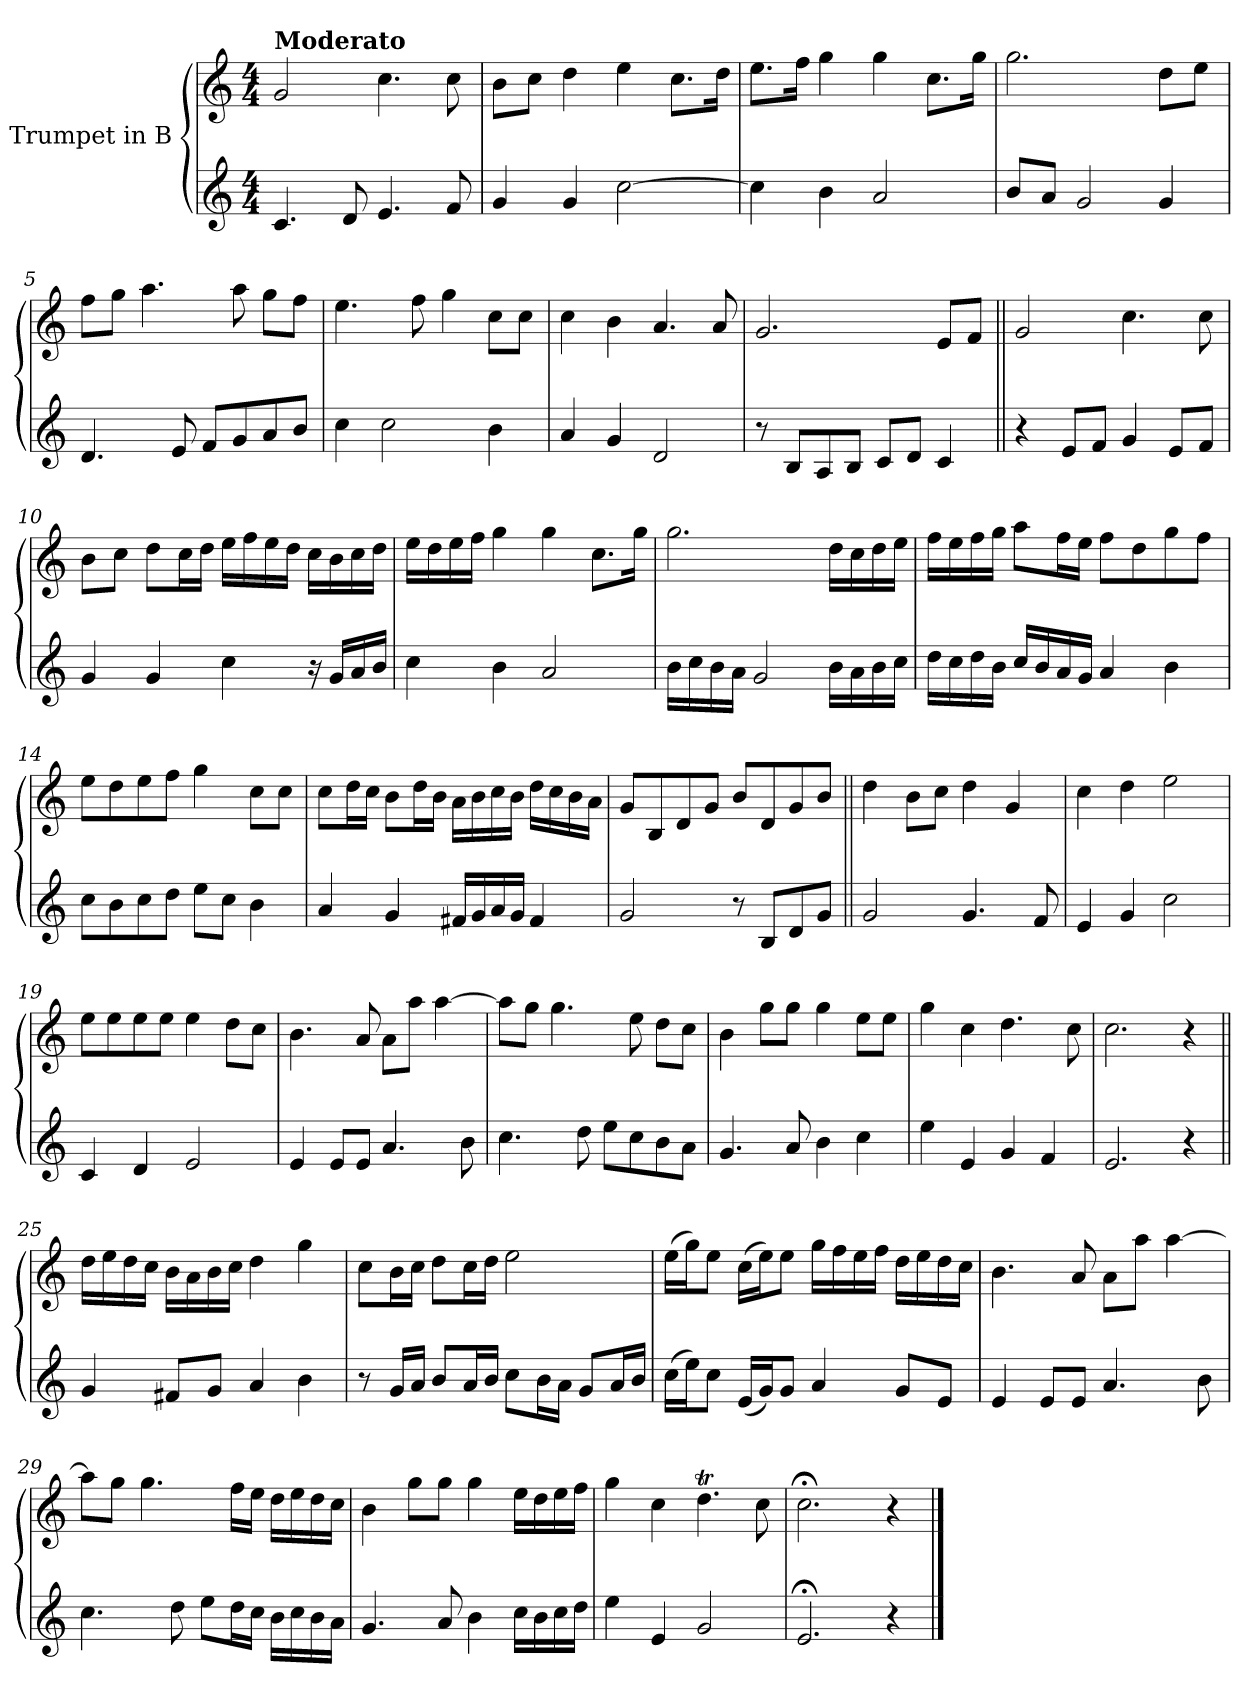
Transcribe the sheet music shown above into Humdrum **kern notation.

**kern	**kern
*part2	*part1
*staff2	*staff1
*I"Trumpet in Bb 2	*I"Trumpet in Bb 1
*clefG2	*clefG2
*ITrd1c2	*ITrd1c2
*k[b-e-]	*k[b-e-]
*B-:	*B-:
*M4/4	*M4/4
*MM90	*MM90
=1	=1
!	!LO:TX:a:B:t=Moderato
4.B-/	2f/
8c/	.
4.d/	4.b-\
8e-/	8b-\
=2	=2
4f/	8a\L
.	8b-\J
4f/	4cc\
[2b-\	4dd\
.	8.b-\L
.	16cc\Jk
=3	=3
4b-\]	8.dd\L
.	16ee-\Jk
4a\	4ff\
2g/	4ff\
.	8.b-\L
.	16ff\Jk
=4	=4
8a/L	2.ff\
8g/J	.
2f/	.
4f/	8cc\L
.	8dd\J
!!LO:LB:g=z
=5	=5
4.c/	8ee-\L
.	8ff\J
.	4.gg\
8d/	.
8e-/L	.
8f/	8gg\
8g/	8ff\L
8a/J	8ee-\J
=6	=6
4b-\	4.dd\
2b-\	.
.	8ee-\
.	4ff\
4a\	8b-\L
.	8b-\J
=7	=7
4g/	4b-\
4f/	4a\
2c/	4.g/
.	8g/
=8	=8
8r	2.f/
8A/L	.
8G/	.
8A/J	.
8B-/L	.
8c/J	.
4B-/	8d/L
.	8e-/J
=9||	=9||
4r	2f/
8d/L	.
8e-/J	.
4f/	4.b-\
8d/L	.
8e-/J	8b-\
!!LO:LB:g=z
=10	=10
4f/	8a\L
.	8b-\J
4f/	8cc\L
.	16b-\L
.	16cc\JJ
4b-\	16dd\LL
.	16ee-\
.	16dd\
.	16cc\JJ
16r	16b-\LL
16f/LL	16a\
16g/	16b-\
16a/JJ	16cc\JJ
=11	=11
4b-\	16dd\LL
.	16cc\
.	16dd\
.	16ee-\JJ
4a\	4ff\
2g/	4ff\
.	8.b-\L
.	16ff\Jk
=12	=12
16a\LL	2.ff\
16b-\	.
16a\	.
16g\JJ	.
2f/	.
16a\LL	16cc\LL
16g\	16b-\
16a\	16cc\
16b-\JJ	16dd\JJ
=13	=13
16cc\LL	16ee-\LL
16b-\	16dd\
16cc\	16ee-\
16a\JJ	16ff\JJ
16b-/LL	8gg\L
16a/	.
16g/	16ee-\L
16f/JJ	16dd\JJ
4g/	8ee-\L
.	8cc\
4a\	8ff\
.	8ee-\J
!!LO:LB:g=z
=14	=14
8b-\L	8dd\L
8a\	8cc\
8b-\	8dd\
8cc\J	8ee-\J
8dd\L	4ff\
8b-\J	.
4a\	8b-\L
.	8b-\J
=15	=15
4g/	8b-\L
.	16cc\L
.	16b-\JJ
4f/	8a\L
.	16cc\L
.	16a\JJ
16en/LL	16g\LL
16f/	16a\
16g/	16b-\
16f/JJ	16a\JJ
4e/	16cc\LL
.	16b-\
.	16a\
.	16g\JJ
=16	=16
2f/	8f/L
.	8A/
.	8c/
.	8f/J
8r	8a/L
8A/L	8c/
8c/	8f/
8f/J	8a/J
=17||	=17||
2f/	4cc\
.	8a\L
.	8b-\J
4.f/	4cc\
.	4f/
8e-/	.
!!LO:PB:g=z
=18	=18
4d/	4b-\
4f/	4cc\
2b-\	2dd\
=19	=19
4B-/	8dd\L
.	8dd\
4c/	8dd\
.	8dd\J
2d/	4dd\
.	8cc\L
.	8b-\J
=20	=20
4d/	4.a\
8d/L	.
8d/J	8g/
4.g/	8g\L
.	8gg\J
.	[4gg\
8a\	.
=21	=21
4.b-\	8gg\L]
.	8ff\J
.	4.ff\
8cc\	.
8dd\L	.
8b-\	8dd\
8a\	8cc\L
8g\J	8b-\J
=22	=22
4.f/	4a\
.	8ff\L
8g/	8ff\J
4a\	4ff\
4b-\	8dd\L
.	8dd\J
!!LO:LB:g=z
=23	=23
4dd\	4ff\
4d/	4b-\
4f/	4.cc\
4e-/	.
.	8b-\
=24	=24
2.d/	2.b-\
4r	4r
=25||	=25||
4f/	16cc\LL
.	16dd\
.	16cc\
.	16b-\JJ
8en/L	16a\LL
.	16g\
8f/J	16a\
.	16b-\JJ
4g/	4cc\
4a\	4ff\
=26	=26
8r	8b-\L
16f/LL	16a\L
16g/JJ	16b-\JJ
8a/L	8cc\L
16g/L	16b-\L
16a/JJ	16cc\JJ
8b-\L	2dd\
16a\L	.
16g\JJ	.
8f/L	.
16g/L	.
16a/JJ	.
!!LO:LB:g=z
=27	=27
(>16b-\LL	(>16dd\LL
16dd\J)	16ff\J)
8b-\J	8dd\J
(<16d/LL	(>16b-\LL
16f/J)	16dd\J)
8f/J	8dd\J
4g/	16ff\LL
.	16ee-\
.	16dd\
.	16ee-\JJ
8f/L	16cc\LL
.	16dd\
8d/J	16cc\
.	16b-\JJ
=28	=28
4d/	4.a\
8d/L	.
8d/J	8g/
4.g/	8g\L
.	8gg\J
.	[4gg\
8a\	.
=29	=29
4.b-\	8gg\L]
.	8ff\J
.	4.ff\
8cc\	.
8dd\L	.
16cc\L	16ee-\LL
16b-\JJ	16dd\JJ
16a\LL	16cc\LL
16b-\	16dd\
16a\	16cc\
16g\JJ	16b-\JJ
!!LO:LB:g=z
=30	=30
4.f/	4a\
.	8ff\L
8g/	8ff\J
4a\	4ff\
16b-\LL	16dd\LL
16a\	16cc\
16b-\	16dd\
16cc\JJ	16ee-\JJ
=31	=31
4dd\	4ff\
4d/	4b-\
2f/	4.ccT\
.	8b-\
=32	=32
2.d;</	2.b-;<\
4r	4r
==	==
*-	*-
